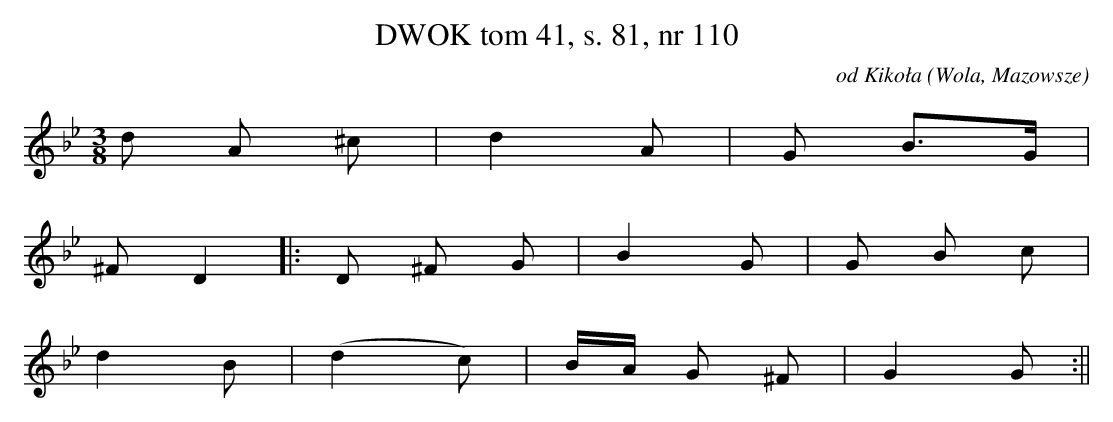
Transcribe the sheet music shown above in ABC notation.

X:1
T:DWOK tom 41, s. 81, nr 110
O:od Kikoła (Wola, Mazowsze)
L:1/16
M:3/8
K:Bb
d2 A2 ^c2|d4 A2|G2 B3G|
^F2 D4|:D2 ^F2 G2|B4 G2|G2 B2 c2|
d4 B2|(d4 c2)|BA G2 ^F2|G4 G2:||
